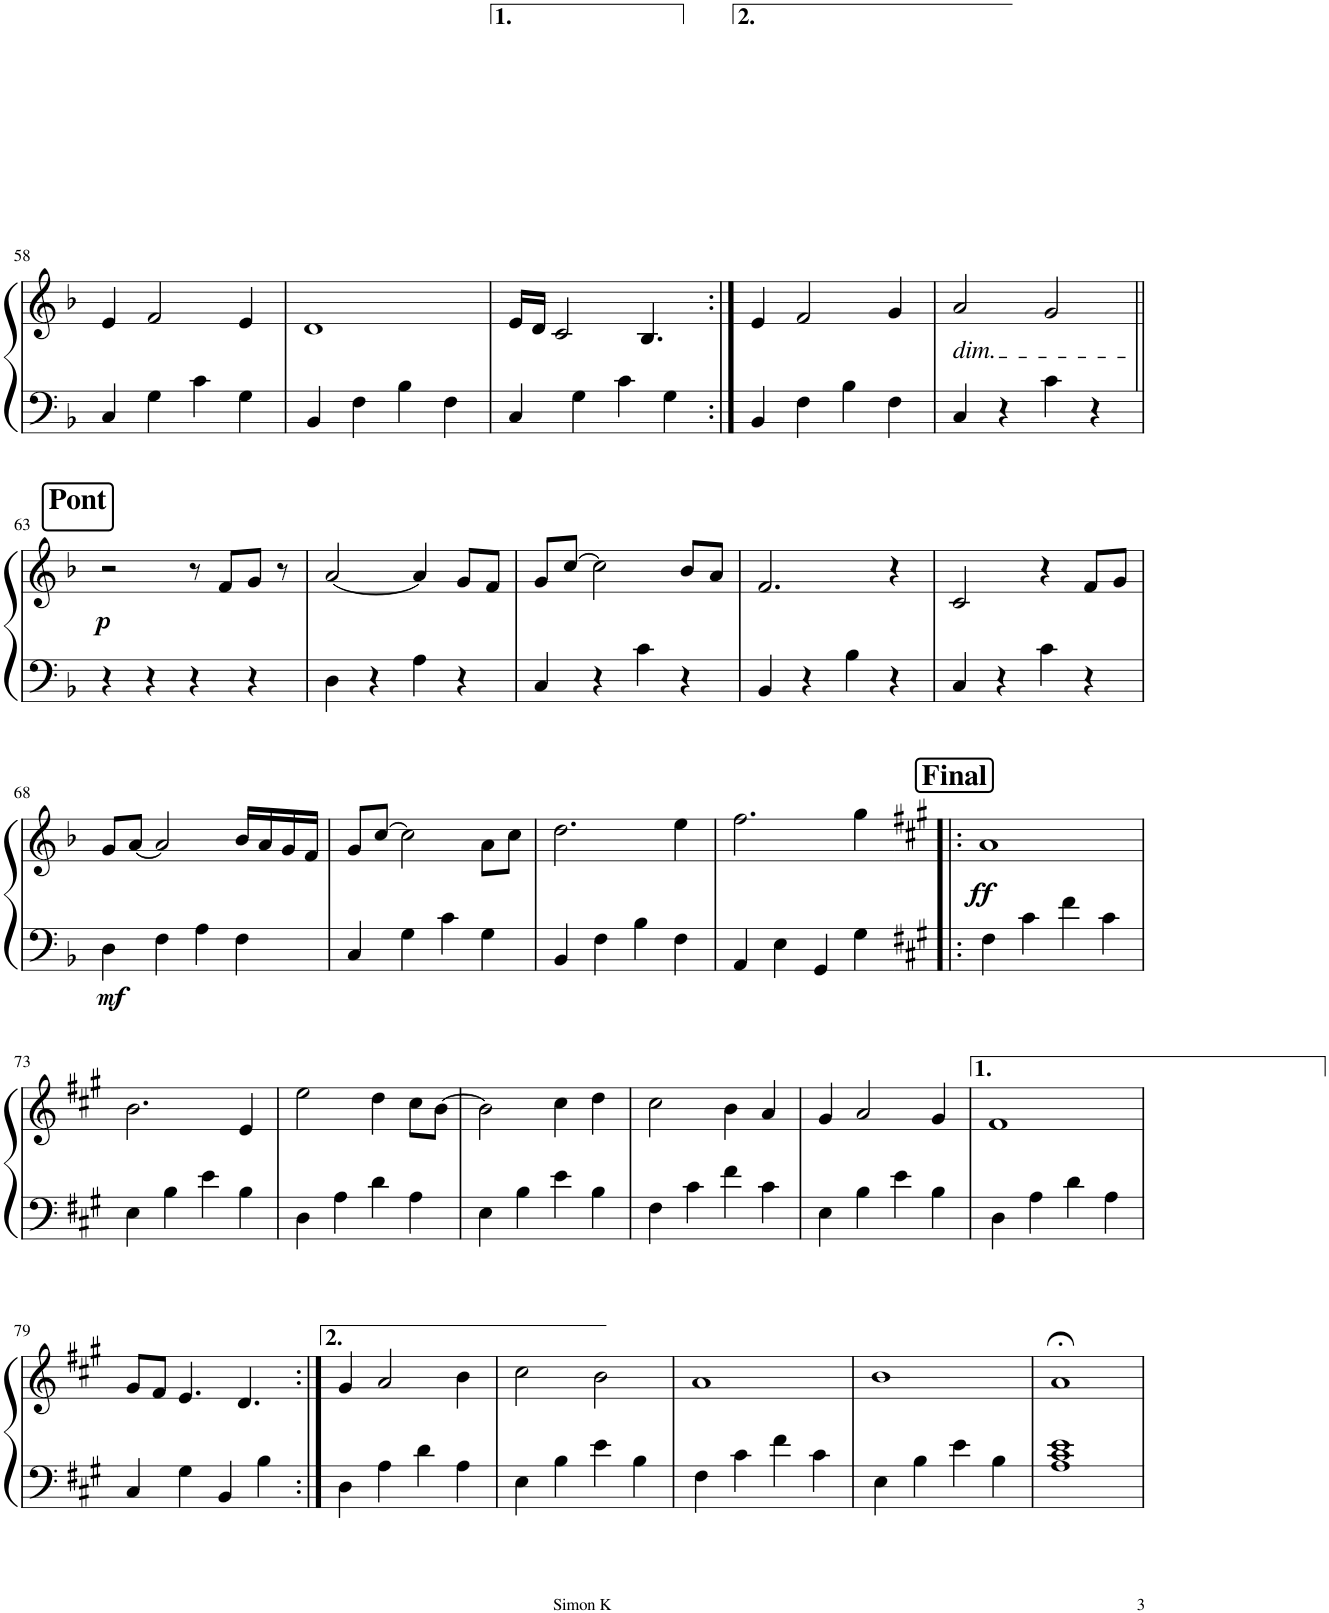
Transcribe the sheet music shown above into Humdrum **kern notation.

**kern	**kern	**dynam
*part1	*part1	*part1
*staff2	*staff1	*staff1/2
*I"Piano	*	*
*I'Pno.	*	*
!!LO:PB:g=z
*clefF4	*clefG2	*
*k[b-]	*k[b-]	*
*M4/4	*M4/4	*
=58	=58	=58
4C/	4e/	.
4G\	2f/	.
4c\	.	.
4G\	4e/	.
=59	=59	=59
4BB-/	1d	.
4F\	.	.
4B-\	.	.
4F\	.	.
=60	=60	=60
4C/	16e/LL	.
.	16d/JJ	.
.	2c/	.
4G\	.	.
4c\	.	.
.	4.B-/	.
4G\	.	.
=61:|!	=61:|!	=61:|!
4BB-/	4e/	.
4F\	2f/	.
4B-\	.	.
4F\	4g/	.
=62	=62	=62
!	!LO:TX:b:i:t=dim.	!
4C/	2a/	.
4r	.	.
4c\	2g/	.
4r	.	.
!!LO:LB:g=z
!!LO:REH:place=s1:a:t=
!!LO:REH:place=s1:a:B:cj:fs=14:t=Pont
=63||	=63||	=63||
!	!	!LO:DY:b
4r	2r	p
4r	.	.
4r	8r	.
.	8f/L	.
4r	8g/J	.
.	8r	.
=64	=64	=64
4D\	[2a/	.
4r	.	.
4A\	4a/]	.
4r	8g/L	.
.	8f/J	.
=65	=65	=65
4C/	8g/L	.
.	[8cc/J	.
4r	2cc\]	.
4c\	.	.
4r	8b-/L	.
.	8a/J	.
=66	=66	=66
4BB-/	2.f/	.
4r	.	.
4B-\	.	.
4r	4r	.
=67	=67	=67
4C/	2c/	.
4r	.	.
4c\	4r	.
4r	8f/L	.
.	8g/J	.
!!LO:LB:g=z
=68	=68	=68
!	!	!LO:DY:b=2
4D\	8g/L	mf
.	[8a/J	.
4F\	2a/]	.
4A\	.	.
4F\	16b-/LL	.
.	16a/	.
.	16g/	.
.	16f/JJ	.
=69	=69	=69
4C/	8g/L	.
.	[8cc/J	.
4G\	2cc\]	.
4c\	.	.
4G\	8a\L	.
.	8cc\J	.
=70	=70	=70
4BB-/	2.dd\	.
4F\	.	.
4B-\	.	.
4F\	4ee\	.
=71	=71	=71
4AA/	2.ff\	.
4E\	.	.
4GG/	.	.
4G\	4gg\	.
!!LO:REH:place=s1:a:B:cj:fs=14:t=Final
=72!|:	=72!|:	=72!|:
*k[f#c#g#]	*k[f#c#g#]	*
!	!	!LO:DY:b
4F#\	1a	ff
4c#\	.	.
4f#\	.	.
4c#\	.	.
!!LO:LB:g=z
=73	=73	=73
4E\	2.b\	.
4B\	.	.
4e\	.	.
4B\	4e/	.
=74	=74	=74
4D\	2ee\	.
4A\	.	.
4d\	4dd\	.
4A\	8cc#\L	.
.	[8b\J	.
=75	=75	=75
4E\	2b\]	.
4B\	.	.
4e\	4cc#\	.
4B\	4dd\	.
=76	=76	=76
4F#\	2cc#\	.
4c#\	.	.
4f#\	4b\	.
4c#\	4a/	.
=77	=77	=77
4E\	4g#/	.
4B\	2a/	.
4e\	.	.
4B\	4g#/	.
=78	=78	=78
4D\	1f#	.
4A\	.	.
4d\	.	.
4A\	.	.
!!LO:LB:g=z
=79	=79	=79
4C#/	8g#/L	.
.	8f#/J	.
4G#\	4.e/	.
4BB/	.	.
.	4.d/	.
4B\	.	.
=80:|!	=80:|!	=80:|!
4D\	4g#/	.
4A\	2a/	.
4d\	.	.
4A\	4b\	.
=81	=81	=81
4E\	2cc#\	.
4B\	.	.
4e\	2b\	.
4B\	.	.
=82	=82	=82
4F#\	1a	.
4c#\	.	.
4f#\	.	.
4c#\	.	.
=83	=83	=83
4E\	1b	.
4B\	.	.
4e\	.	.
4B\	.	.
=84	=84	=84
1A 1c# 1e	1a;<	.
=	=	=
*-	*-	*-
